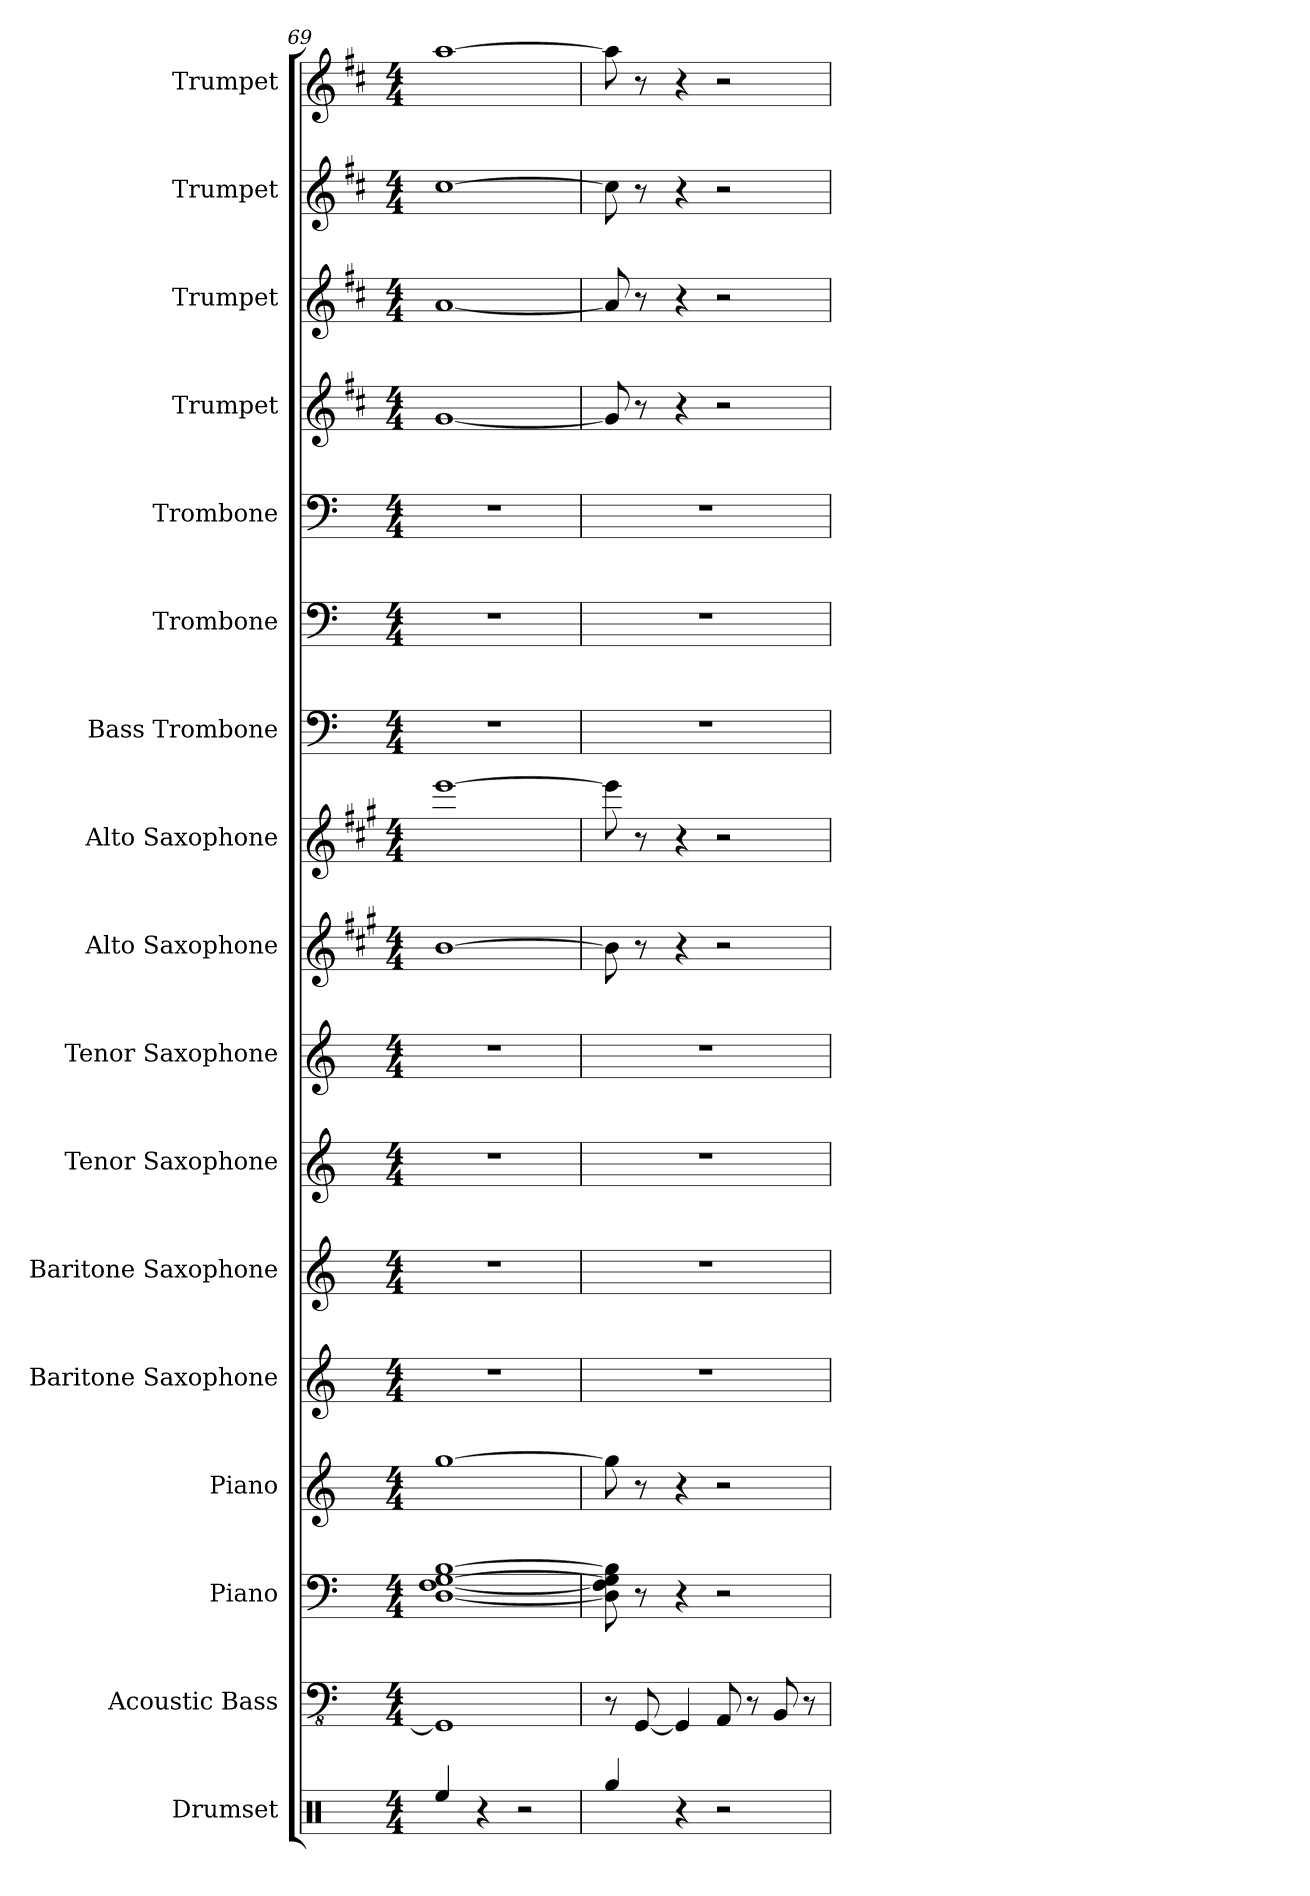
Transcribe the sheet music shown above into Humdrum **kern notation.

**kern	**kern	**kern	**kern	**kern	**kern	**kern	**kern	**kern	**kern	**kern	**kern	**kern	**kern	**kern	**kern	**kern
*part17	*part16	*part15	*part14	*part13	*part12	*part11	*part10	*part9	*part8	*part7	*part6	*part5	*part4	*part3	*part2	*part1
*staff17	*staff16	*staff15	*staff14	*staff13	*staff12	*staff11	*staff10	*staff9	*staff8	*staff7	*staff6	*staff5	*staff4	*staff3	*staff2	*staff1
*I"Drumset	*I"Acoustic Bass	*I"Piano	*I"Piano	*I"Baritone Saxophone	*I"Baritone Saxophone	*I"Tenor Saxophone	*I"Tenor Saxophone	*I"Alto Saxophone	*I"Alto Saxophone	*I"Bass Trombone	*I"Trombone	*I"Trombone	*I"Trumpet	*I"Trumpet	*I"Trumpet	*I"Trumpet
*I'Drs.	*I'Bass	*I'Pno.	*I'Pno.	*I'Bar. Sax.	*I'Bar. Sax.	*I'T. Sax.	*I'T. Sax.	*I'A. Sax.	*I'A. Sax.	*I'B. Tbn.	*I'Tbn.	*I'Tbn.	*I'Tpt.	*I'Tpt.	*I'Tpt.	*I'Tpt.
*clefX	*clefFv4	*clefF4	*clefG2	*clefG2	*clefG2	*clefG2	*clefG2	*clefG2	*clefG2	*clefF4	*clefF4	*clefF4	*clefG2	*clefG2	*clefG2	*clefG2
*	*	*	*	*ITrd12c21	*ITrd12c21	*ITrd8c14	*ITrd8c14	*ITrd5c9	*ITrd5c9	*	*	*	*ITrd1c2	*ITrd1c2	*ITrd1c2	*ITrd1c2
*k[]	*k[]	*k[]	*k[]	*k[]	*k[]	*k[]	*k[]	*k[]	*k[]	*k[]	*k[]	*k[]	*k[]	*k[]	*k[]	*k[]
*M4/4	*M4/4	*M4/4	*M4/4	*M4/4	*M4/4	*M4/4	*M4/4	*M4/4	*M4/4	*M4/4	*M4/4	*M4/4	*M4/4	*M4/4	*M4/4	*M4/4
=69	=69	=69	=69	=69	=69	=69	=69	=69	=69	=69	=69	=69	=69	=69	=69	=69
4Ree/	1GGG]	[1D [1F [1G [1B	[1gg	1r	1r	1r	1r	[1d	[1gg	1r	1r	1r	[1f	[1g	[1b	[1gg
4r	.	.	.	.	.	.	.	.	.	.	.	.	.	.	.	.
2r	.	.	.	.	.	.	.	.	.	.	.	.	.	.	.	.
=70	=70	=70	=70	=70	=70	=70	=70	=70	=70	=70	=70	=70	=70	=70	=70	=70
4Rgg/	8r	8D\] 8F\] 8G\] 8B\]	8gg\]	1r	1r	1r	1r	8d\]	8gg\]	1r	1r	1r	8f/]	8g/]	8b\]	8gg\]
.	[8GGG/	8r	8r	.	.	.	.	8r	8r	.	.	.	8r	8r	8r	8r
4r	4GGG/]	4r	4r	.	.	.	.	4r	4r	.	.	.	4r	4r	4r	4r
2r	8AAA/	2r	2r	.	.	.	.	2r	2r	.	.	.	2r	2r	2r	2r
.	8r	.	.	.	.	.	.	.	.	.	.	.	.	.	.	.
.	8BBB/	.	.	.	.	.	.	.	.	.	.	.	.	.	.	.
.	8r	.	.	.	.	.	.	.	.	.	.	.	.	.	.	.
=	=	=	=	=	=	=	=	=	=	=	=	=	=	=	=	=
*-	*-	*-	*-	*-	*-	*-	*-	*-	*-	*-	*-	*-	*-	*-	*-	*-
